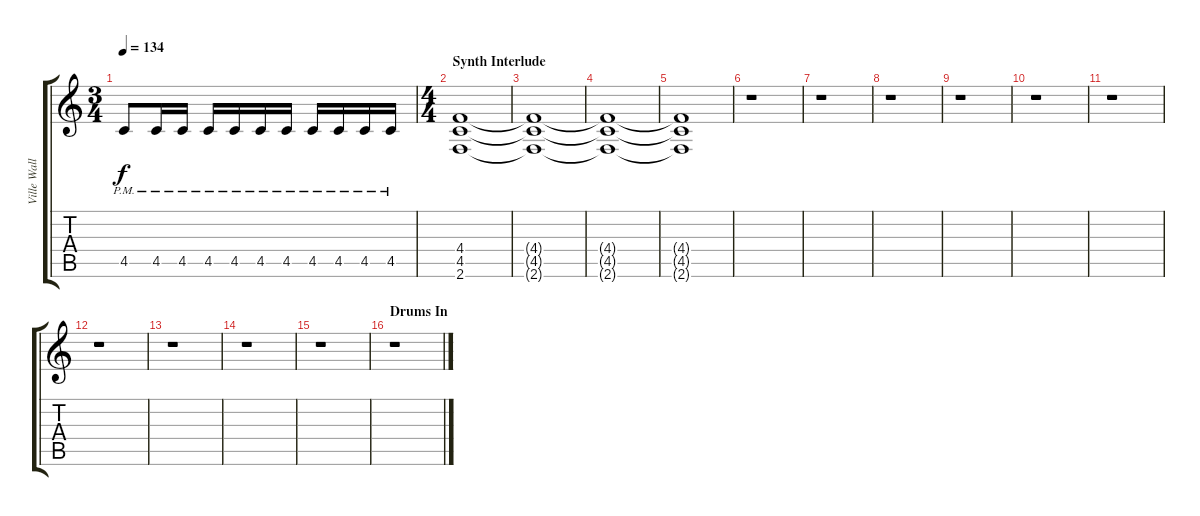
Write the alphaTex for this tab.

\track ("Ville Wallenius - Guitar II" "Ville Wall") {instrument distortionguitar}
\staff {score tabs}
\tuning (Eb4 Bb3 Gb3 Db3 Ab2 Eb2) {hide}
\ts (3 4)
\tempo 134
\clef g2
\ks c
4.5{pm}.8{dy f} 4.5{pm}.16 4.5{pm}.16 4.5{pm}.16 4.5{pm}.16 4.5{pm}.16 4.5{pm}.16 4.5{pm}.16 4.5{pm}.16 4.5{pm}.16 4.5{pm}.16 |
\ts (4 4)
\section ("" "Synth Interlude")
(4.4 4.5 2.6).1{volume 0} |
(4.4{t} 4.5{t} 2.6{t}).1 |
(4.4{t} 4.5{t} 2.6{t}).1 |
(4.4{t} 4.5{t} 2.6{t}).1 |
r.1 |
r.1 |
r.1 |
r.1 |
r.1 |
r.1 |
r.1 |
r.1 |
r.1 |
r.1 |
\section ("" "Drums In")
r.1
